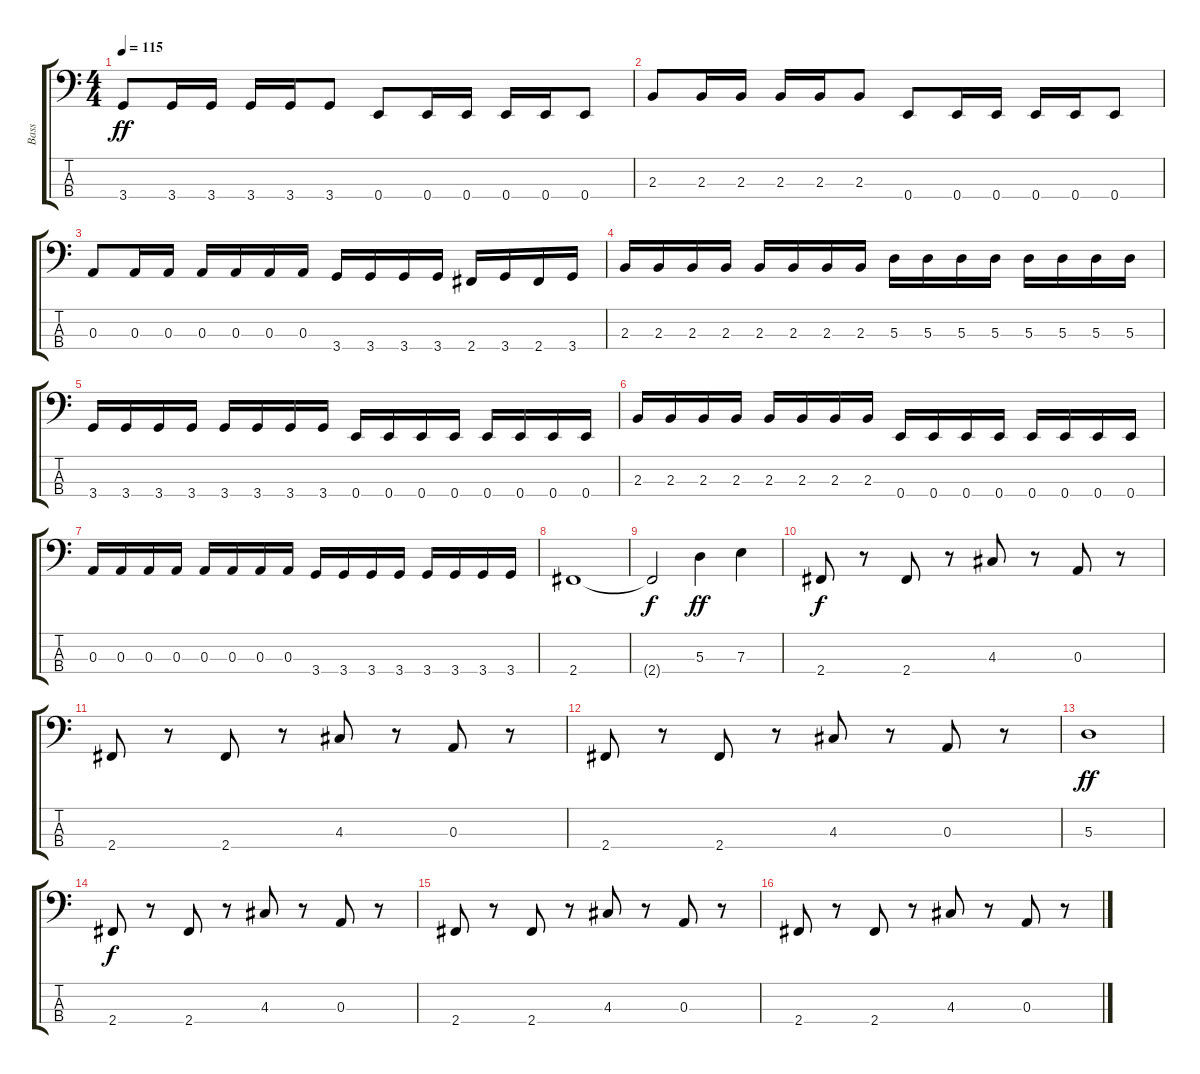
\track ("Bass" "Bass") {instrument electricbassfinger}
\staff {score tabs}
\tuning (G2 D2 A1 E1) {hide}
\ts (4 4)
\tempo 115
\clef f4
\ks c
3.4.8{dy ff} 3.4.16 3.4.16 3.4.16 3.4.16 3.4.8 0.4.8 0.4.16 0.4.16 0.4.16 0.4.16 0.4.8 |
2.3.8 2.3.16 2.3.16 2.3.16 2.3.16 2.3.8 0.4.8 0.4.16 0.4.16 0.4.16 0.4.16 0.4.8 |
0.3.8 0.3.16 0.3.16 0.3.16 0.3.16 0.3.16 0.3.16 3.4.16 3.4.16 3.4.16 3.4.16 2.4.16 3.4.16 2.4.16 3.4.16 |
2.3.16 2.3.16 2.3.16 2.3.16 2.3.16 2.3.16 2.3.16 2.3.16 5.3.16 5.3.16 5.3.16 5.3.16 5.3.16 5.3.16 5.3.16 5.3.16 |
3.4.16 3.4.16 3.4.16 3.4.16 3.4.16 3.4.16 3.4.16 3.4.16 0.4.16 0.4.16 0.4.16 0.4.16 0.4.16 0.4.16 0.4.16 0.4.16 |
2.3.16 2.3.16 2.3.16 2.3.16 2.3.16 2.3.16 2.3.16 2.3.16 0.4.16 0.4.16 0.4.16 0.4.16 0.4.16 0.4.16 0.4.16 0.4.16 |
0.3.16 0.3.16 0.3.16 0.3.16 0.3.16 0.3.16 0.3.16 0.3.16 3.4.16 3.4.16 3.4.16 3.4.16 3.4.16 3.4.16 3.4.16 3.4.16 |
2.4.1 |
2.4{t}.2{dy f} 5.3.4{dy ff} 7.3.4 |
2.4.8{dy f} r.8 2.4.8 r.8 4.3.8 r.8 0.3.8 r.8 |
2.4.8 r.8 2.4.8 r.8 4.3.8 r.8 0.3.8 r.8 |
2.4.8 r.8 2.4.8 r.8 4.3.8 r.8 0.3.8 r.8 |
5.3.1{dy ff} |
2.4.8{dy f} r.8 2.4.8 r.8 4.3.8 r.8 0.3.8 r.8 |
2.4.8 r.8 2.4.8 r.8 4.3.8 r.8 0.3.8 r.8 |
2.4.8 r.8 2.4.8 r.8 4.3.8 r.8 0.3.8 r.8
